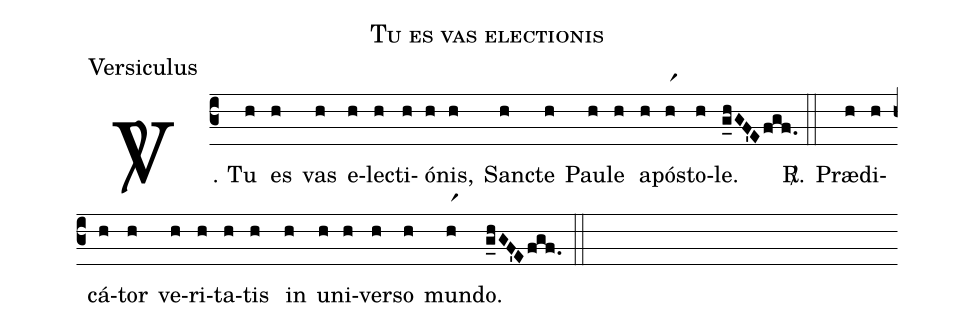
name:Tu es vas electionis;
office-part:Versiculus;
%%
(c3)
<sp>V/</sp>. Tu(h) es(h) vas(h) e(h)lec(h)ti(h)ó(h)nis,(h) San(h)cte(h) Pau(h)le(h) a(h)pó(hr1)sto(h)le.(g_hGF'Efgf.) <sp>R/</sp>.(::)
Præ(h)di(h)cá(h)tor(h) ve(h)ri(h)ta(h)tis (h) in(h) u(h)ni(h)ver(h)so(h) mun(hr1)do.(g_hGF'Efgf.) (::)
